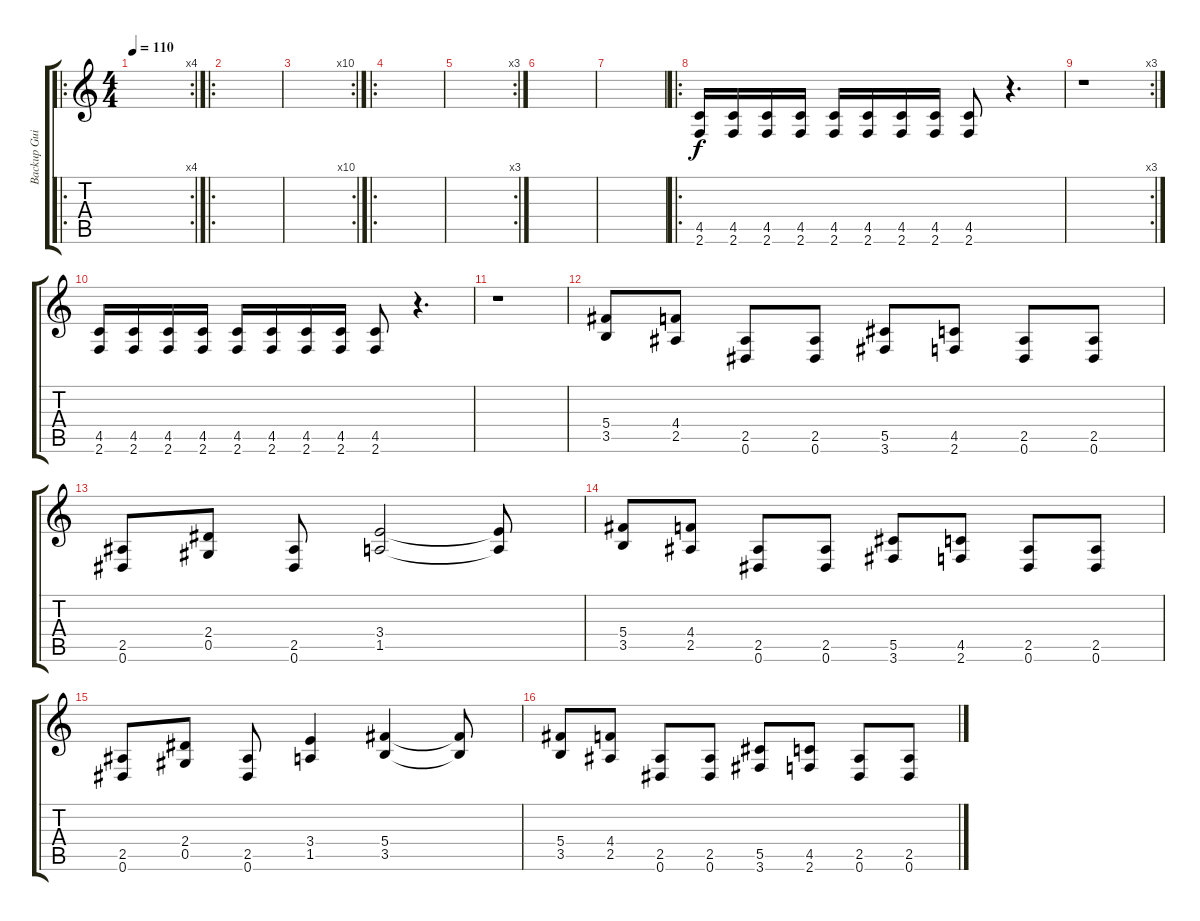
\track ("Backup Guitar" "Backup Gui") {instrument distortionguitar}
\staff {score tabs}
\tuning (Eb4 Bb3 Gb3 Db3 Ab2 Eb2) {hide}
\ro
\rc 4
\ts (4 4)
\tempo 110
\clef g2
\ks c
|
\ro
|
\rc 10
|
\ro
|
\rc 3
|
|
|
\ro
(4.5 2.6).16 (4.5 2.6).16 (4.5 2.6).16 (4.5 2.6).16 (4.5 2.6).16 (4.5 2.6).16 (4.5 2.6).16 (4.5 2.6).16 (4.5 2.6).8 r.4{d} |
\rc 3
r.1 |
(4.5 2.6).16 (4.5 2.6).16 (4.5 2.6).16 (4.5 2.6).16 (4.5 2.6).16 (4.5 2.6).16 (4.5 2.6).16 (4.5 2.6).16 (4.5 2.6).8 r.4{d} |
r.1 |
(5.4 3.5).8 (4.4 2.5).8 (2.5 0.6).8 (2.5 0.6).8 (5.5 3.6).8 (4.5 2.6).8 (2.5 0.6).8 (2.5 0.6).8 |
(2.5 0.6).8 (2.4 0.5).8 (2.5 0.6).8 (3.4 1.5).2 (3.4{t} 1.5{t}).8 |
(5.4 3.5).8 (4.4 2.5).8 (2.5 0.6).8 (2.5 0.6).8 (5.5 3.6).8 (4.5 2.6).8 (2.5 0.6).8 (2.5 0.6).8 |
(2.5 0.6).8 (2.4 0.5).8 (2.5 0.6).8 (3.4 1.5).4 (5.4 3.5).4 (5.4{t} 3.5{t}).8 |
(5.4 3.5).8 (4.4 2.5).8 (2.5 0.6).8 (2.5 0.6).8 (5.5 3.6).8 (4.5 2.6).8 (2.5 0.6).8 (2.5 0.6).8
